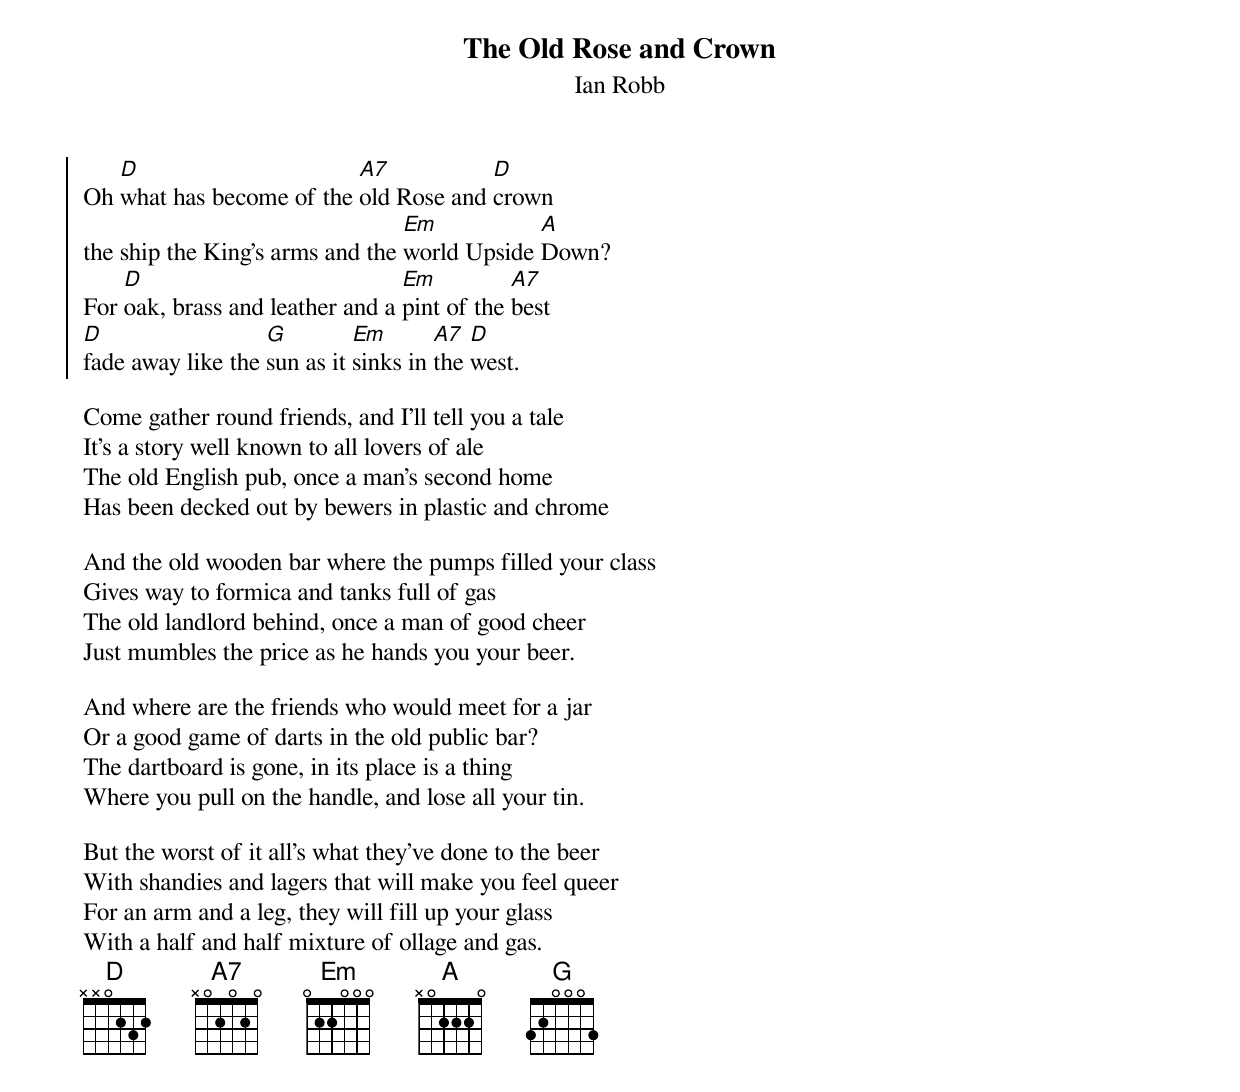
{t:The Old Rose and Crown}
{st:Ian Robb}

{soc}
Oh [D]what has become of the [A7]old Rose and [D]crown
the ship the King's arms and the [Em]world Upside [A]Down?
For [D]oak, brass and leather and a [Em]pint of the [A7]best
[D]fade away like the [G]sun as it [Em]sinks in [A7]the [D]west.
{eoc}

Come gather round friends, and I'll tell you a tale
It's a story well known to all lovers of ale
The old English pub, once a man's second home
Has been decked out by bewers in plastic and chrome

And the old wooden bar where the pumps filled your class
Gives way to formica and tanks full of gas
The old landlord behind, once a man of good cheer
Just mumbles the price as he hands you your beer.

And where are the friends who would meet for a jar
Or a good game of darts in the old public bar?
The dartboard is gone, in its place is a thing
Where you pull on the handle, and lose all your tin.

But the worst of it all's what they've done to the beer
With shandies and lagers that will make you feel queer
For an arm and a leg, they will fill up your glass
With a half and half mixture of ollage and gas.
